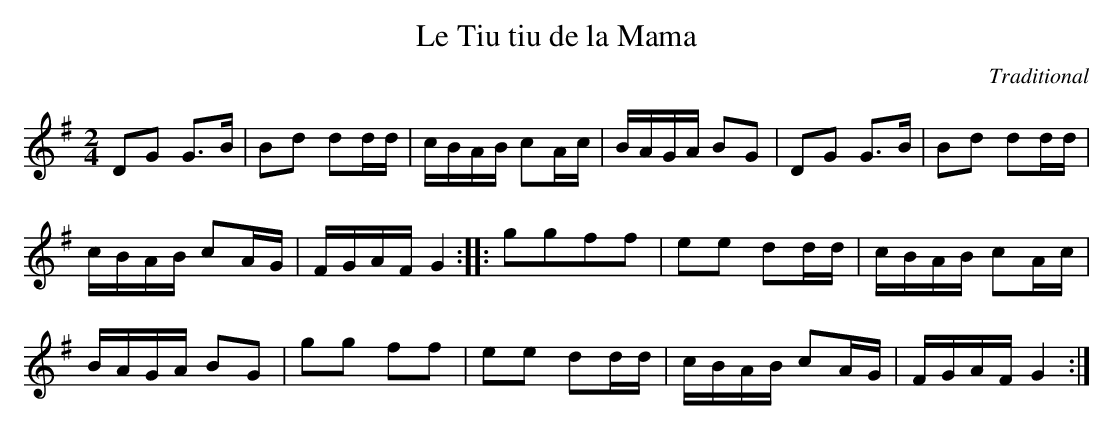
X:1
T:Le Tiu tiu de la Mama
C:Traditional
L:1/8
M:2/4
K:G
DG G>B | Bd dd/d/ | c/B/A/B/ cA/c/ | B/A/G/A/ BG | DG G>B | Bd dd/d/ |
c/B/A/B/ cA/G/ | F/G/A/F/ G2 :: ggff | ee dd/d/ | c/B/A/B/ cA/c/ |
B/A/G/A/ BG | gg ff | ee dd/d/ | c/B/A/B/ cA/G/ | F/G/A/F/ G2 :|
